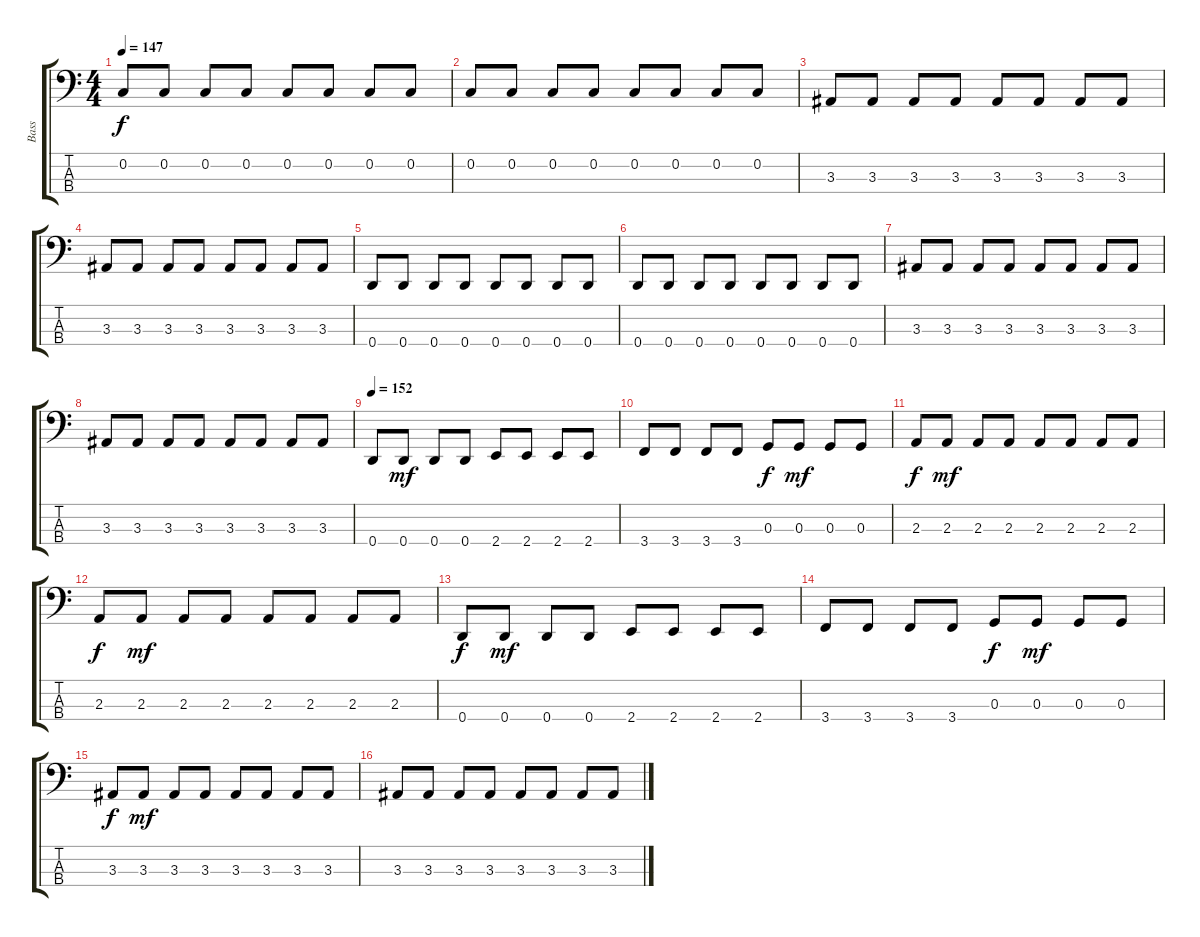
\track ("Bass" "Bass") {instrument electricbasspick}
\staff {score tabs}
\tuning (F2 C2 G1 D1) {hide}
\ts (4 4)
\tempo 147
\clef f4
\ks c
0.2.8{dy f} 0.2.8 0.2.8 0.2.8 0.2.8 0.2.8 0.2.8 0.2.8 |
0.2.8 0.2.8 0.2.8 0.2.8 0.2.8 0.2.8 0.2.8 0.2.8 |
3.3.8 3.3.8 3.3.8 3.3.8 3.3.8 3.3.8 3.3.8 3.3.8 |
3.3.8 3.3.8 3.3.8 3.3.8 3.3.8 3.3.8 3.3.8 3.3.8 |
0.4.8 0.4.8 0.4.8 0.4.8 0.4.8 0.4.8 0.4.8 0.4.8 |
0.4.8 0.4.8 0.4.8 0.4.8 0.4.8 0.4.8 0.4.8 0.4.8 |
3.3.8 3.3.8 3.3.8 3.3.8 3.3.8 3.3.8 3.3.8 3.3.8 |
3.3.8 3.3.8 3.3.8 3.3.8 3.3.8 3.3.8 3.3.8 3.3.8 |
\tempo 152
0.4.8 0.4.8{dy mf} 0.4.8 0.4.8 2.4.8 2.4.8 2.4.8 2.4.8 |
3.4.8 3.4.8 3.4.8 3.4.8 0.3.8{dy f} 0.3.8{dy mf} 0.3.8 0.3.8 |
2.3.8{dy f} 2.3.8{dy mf} 2.3.8 2.3.8 2.3.8 2.3.8 2.3.8 2.3.8 |
2.3.8{dy f} 2.3.8{dy mf} 2.3.8 2.3.8 2.3.8 2.3.8 2.3.8 2.3.8 |
0.4.8{dy f} 0.4.8{dy mf} 0.4.8 0.4.8 2.4.8 2.4.8 2.4.8 2.4.8 |
3.4.8 3.4.8 3.4.8 3.4.8 0.3.8{dy f} 0.3.8{dy mf} 0.3.8 0.3.8 |
3.3.8{dy f} 3.3.8{dy mf} 3.3.8 3.3.8 3.3.8 3.3.8 3.3.8 3.3.8 |
3.3.8 3.3.8 3.3.8 3.3.8 3.3.8 3.3.8 3.3.8 3.3.8
